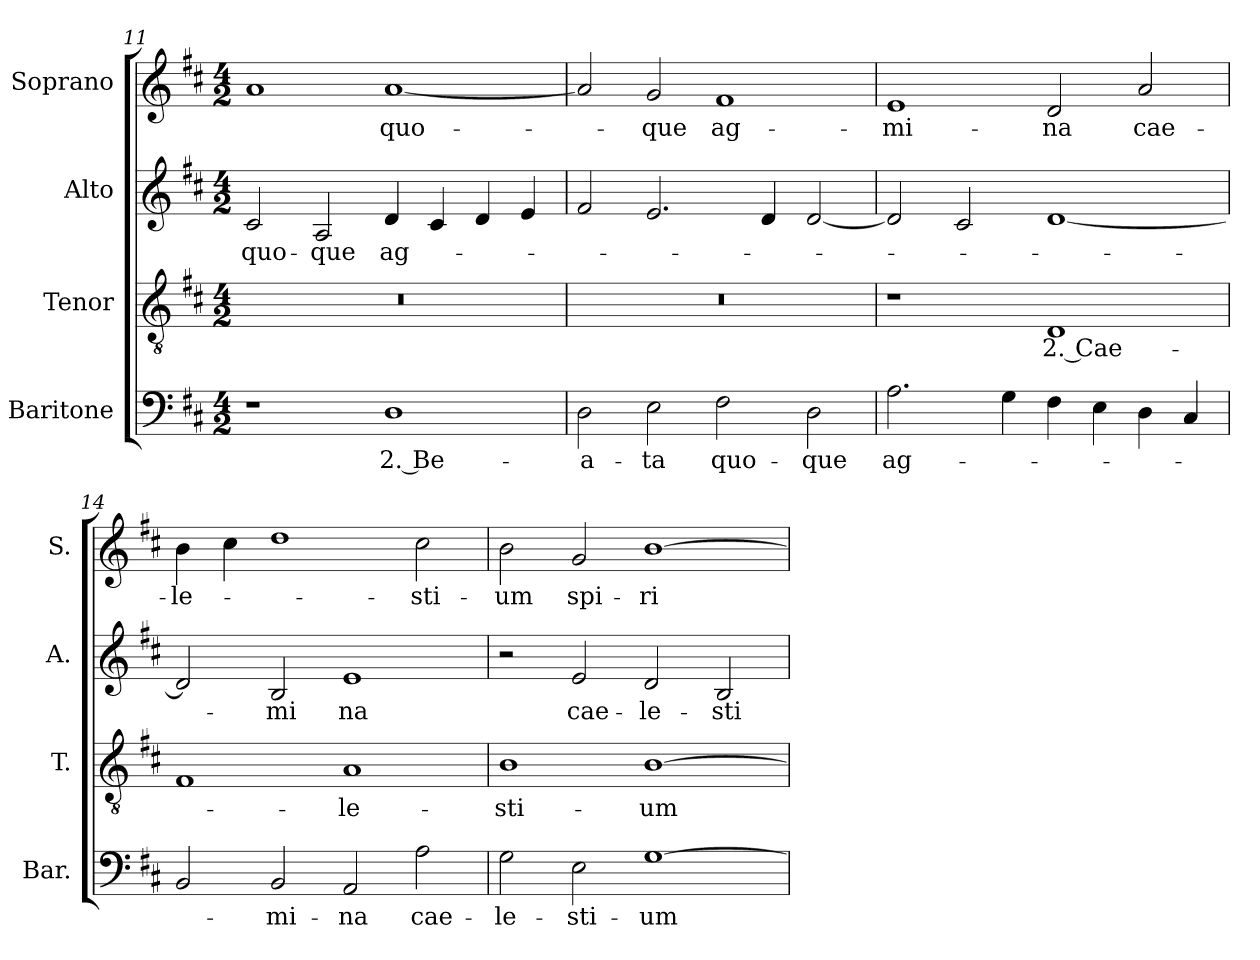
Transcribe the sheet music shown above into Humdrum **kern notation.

**kern	**text	**kern	**text	**kern	**text	**kern	**text
*part4	*part4	*part3	*part3	*part2	*part2	*part1	*part1
*staff4	*staff4	*staff3	*staff3	*staff2	*staff2	*staff1	*staff1
*I"Baritone	*	*I"Tenor	*	*I"Alto	*	*I"Soprano	*
*I'Bar.	*	*I'T.	*	*I'A.	*	*I'S.	*
*clefF4	*	*clefGv2	*	*clefG2	*	*clefG2	*
*	*	*ITrd7c12	*	*	*	*	*
*k[f#c#]	*	*k[f#c#]	*	*k[f#c#]	*	*k[f#c#]	*
*D:	*	*D:	*	*D:	*	*D:	*
*M4/2	*	*M4/2	*	*M4/2	*	*M4/2	*
=11	=11	=11	=11	=11	=11	=11	=11
!	!	!LO:N:vis=1	!	!	!	!	!
!	!	!	!	!	!LO:LY:b:color=#000000	!	!
1r	.	0r	.	2c#i/	quo-	1ai	.
!	!	!	!	!	!LO:LY:b:color=#000000	!	!
.	.	.	.	2Ai/	-que	.	.
!	!LO:LY:b:color=#000000	!	!	!	!	!	!
!	!	!	!	!	!LO:LY:b:color=#000000	!	!
!	!	!	!	!	!	!	!LO:LY:b:color=#000000
1Di	2. Be-	.	.	4di/	ag-	[1ai	quo-
.	.	.	.	4c#i/	.	.	.
.	.	.	.	4di/	.	.	.
.	.	.	.	4ei/	.	.	.
=12	=12	=12	=12	=12	=12	=12	=12
!	!LO:LY:b:color=#000000	!LO:N:vis=1	!	!	!	!	!
2Di\	-a-	0r	.	2f#i/	.	2ai/]	.
!	!LO:LY:b:color=#000000	!	!	!	!	!	!
!	!	!	!	!	!	!	!LO:LY:b:color=#000000
2Ei\	-ta	.	.	2.ei/	.	2gi/	-que
!	!LO:LY:b:color=#000000	!	!	!	!	!	!
!	!	!	!	!	!	!	!LO:LY:b:color=#000000
2F#i\	quo-	.	.	.	.	1f#i	ag-
.	.	.	.	4di/	.	.	.
!	!LO:LY:b:color=#000000	!	!	!	!	!	!
2Di\	-que	.	.	[2di/	.	.	.
=13	=13	=13	=13	=13	=13	=13	=13
!	!LO:LY:b:color=#000000	!	!	!	!	!	!
!	!	!	!	!	!	!	!LO:LY:b:color=#000000
2.Ai\	ag-	1r	.	2di/]	.	1ei	-mi-
.	.	.	.	2c#i/	.	.	.
4Gi\	.	.	.	.	.	.	.
!	!	!	!LO:LY:b:color=#000000	!	!	!	!
!	!	!	!	!	!	!	!LO:LY:b:color=#000000
4F#i\	.	1DDi	2. Cae-	[1di	.	2di/	-na
4Ei\	.	.	.	.	.	.	.
!	!	!	!	!	!	!	!LO:LY:b:color=#000000
4Di\	.	.	.	.	.	2ai/	cae-
4C#i/	.	.	.	.	.	.	.
=14	=14	=14	=14	=14	=14	=14	=14
!	!	!	!	!	!	!	!LO:LY:b:color=#000000
2BBi/	.	1FF#i	.	2di/]	.	4bi\	-le-
.	.	.	.	.	.	4cc#i\	.
!	!LO:LY:b:color=#000000	!	!	!	!	!	!
!	!	!	!	!	!LO:LY:b:color=#000000	!	!
2BBi/	-mi-	.	.	2Bi/	-mi	1ddi	.
!	!LO:LY:b:color=#000000	!	!	!	!	!	!
!	!	!	!LO:LY:b:color=#000000	!	!	!	!
!	!	!	!	!	!LO:LY:b:color=#000000	!	!
2AAi/	-na	1AAi	-le-	1ei	na	.	.
!	!LO:LY:b:color=#000000	!	!	!	!	!	!
!	!	!	!	!	!	!	!LO:LY:b:color=#000000
2Ai\	cae-	.	.	.	.	2cc#i\	-sti-
=15	=15	=15	=15	=15	=15	=15	=15
!	!LO:LY:b:color=#000000	!	!	!	!	!	!
!	!	!	!LO:LY:b:color=#000000	!	!	!	!
!	!	!	!	!	!	!	!LO:LY:b:color=#000000
2Gi\	-le-	1BBi	-sti-	2r	.	2bi\	-um
!	!LO:LY:b:color=#000000	!	!	!	!	!	!
!	!	!	!	!	!LO:LY:b:color=#000000	!	!
!	!	!	!	!	!	!	!LO:LY:b:color=#000000
2Ei\	-sti-	.	.	2ei/	cae-	2gi/	spi-
!	!LO:LY:b:color=#000000	!	!	!	!	!	!
!	!	!	!LO:LY:b:color=#000000	!	!	!	!
!	!	!	!	!	!LO:LY:b:color=#000000	!	!
!	!	!	!	!	!	!	!LO:LY:b:color=#000000
[1Gi	-um	[1BBi	-um	2di/	-le-	[1bi	-ri-
!	!	!	!	!	!LO:LY:b:color=#000000	!	!
.	.	.	.	2Bi/	-sti-	.	.
=	=	=	=	=	=	=	=
*-	*-	*-	*-	*-	*-	*-	*-
